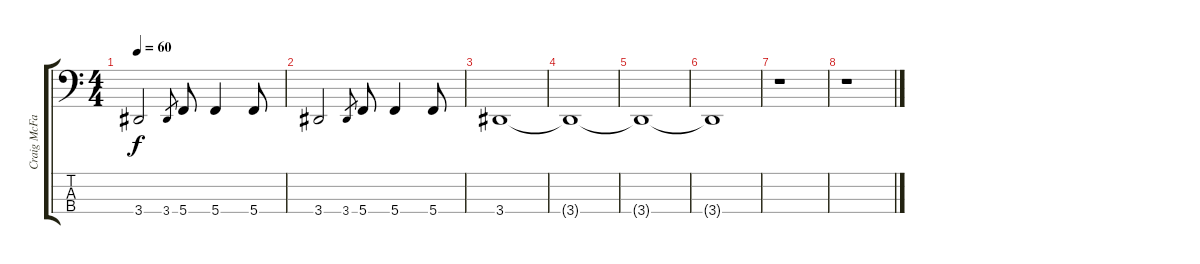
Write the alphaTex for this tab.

\track ("Craig McFarland" "Craig McFa") {instrument fretlessbass}
\staff {score tabs}
\tuning (G2 C2 G1 C1) {hide}
\ts (4 4)
\tempo 60
\clef f4
\ks c
3.4.2{dy f} 3.4.8{gr} 5.4.8 5.4.4 5.4.8 |
3.4.2 3.4.8{gr} 5.4.8 5.4.4 5.4.8 |
3.4.1 |
3.4{t}.1 |
3.4{t}.1 |
3.4{t}.1 |
r.1 |
r.1
